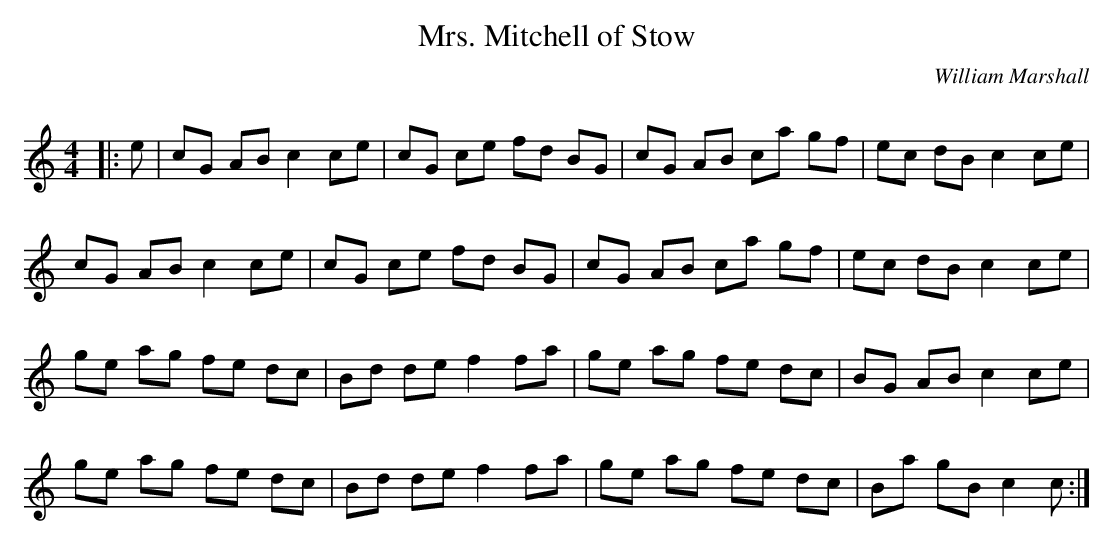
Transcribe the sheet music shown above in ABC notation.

X:1
T: Mrs. Mitchell of Stow
C:William Marshall
Q: 232
K:C
M:4/4
L:1/8
|:e|cG AB c2 ce|cG ce fd BG|cG AB ca gf|ec dB c2 ce|
cG AB c2 ce|cG ce fd BG|cG AB ca gf|ec dB c2 ce|
ge ag fe dc|Bd de f2 fa|ge ag fe dc|BG AB c2 ce|
ge ag fe dc|Bd de f2 fa|ge ag fe dc|Ba gB c2 c:|
